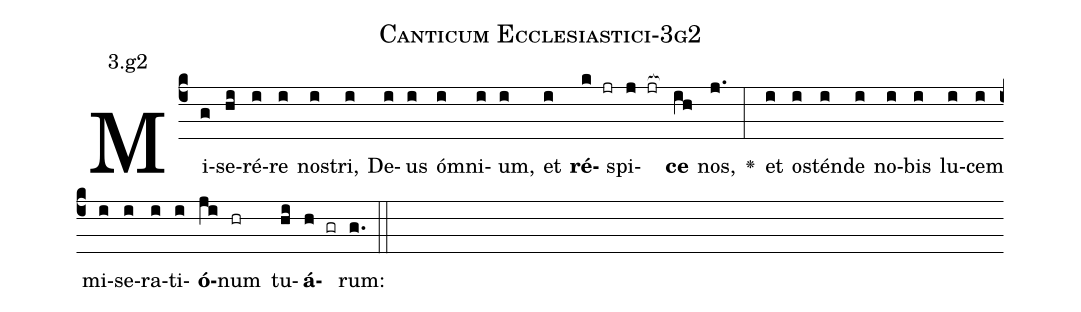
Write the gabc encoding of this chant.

name: Canticum Ecclesiastici-3g2;
annotation: 3.g2;
%%
(c4)Mi(g)se(hi)ré(i)re(i) no(i)stri,(i) De(i)us(i) óm(i)ni(i)um,(i) et(i) <b>ré</b>(k jr)spi(j jr[ocb:1{])<b>ce</b>(ih[ocb:0}]) nos,(j.) <v>\greheightstar</v>(:) et(i) o(i)stén(i)de(i) no(i)bis(i) lu(i)cem(i) mi(i)se(i)ra(i)ti(i)<b>ó</b>(ji)num(hr) tu(hi)<b>á</b>(h gr)rum:(g.) (::)


%E(i) u(i) o(ji) u(hi) a(h) e.(g.) (::)
